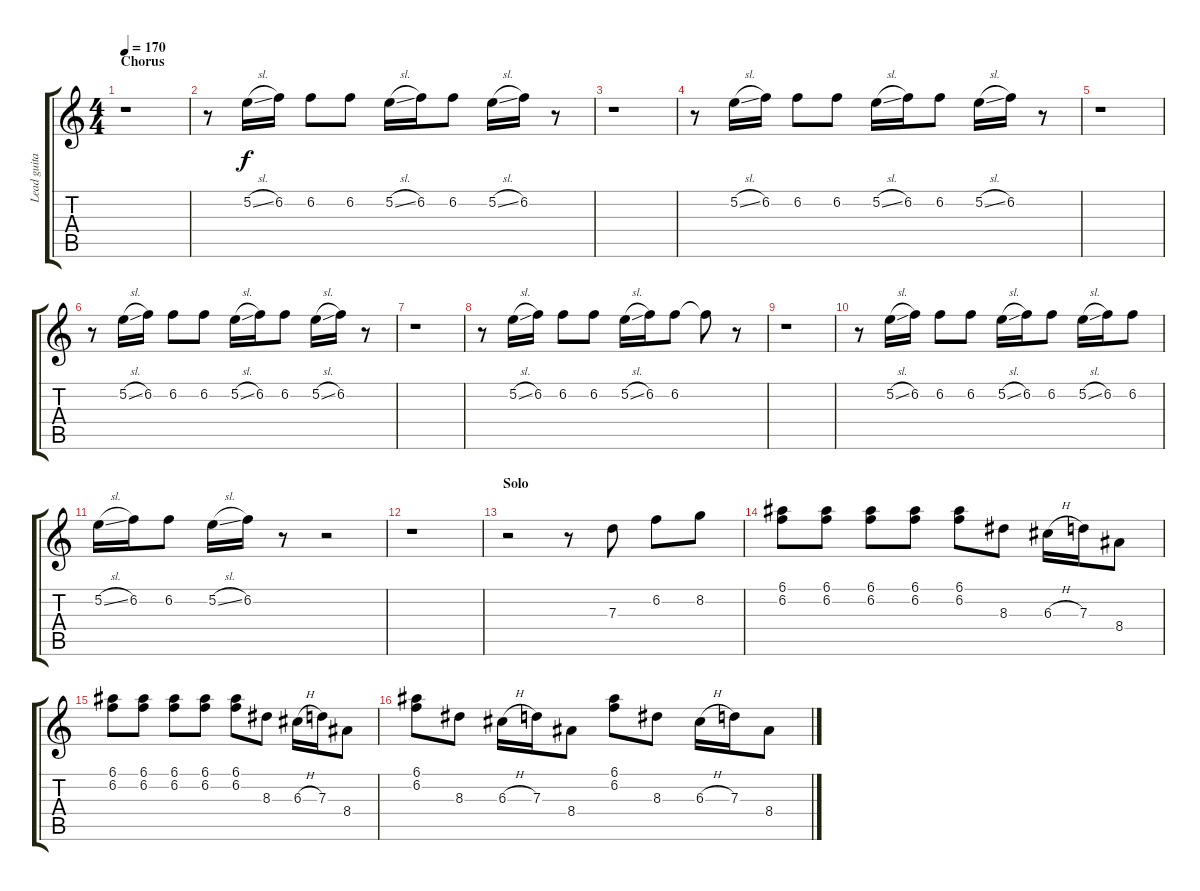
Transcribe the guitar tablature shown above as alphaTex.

\track ("Lead guitar" "Lead guita") {instrument distortionguitar}
\staff {score tabs}
\tuning (E4 B3 G3 D3 A2 E2) {hide}
\ts (4 4)
\section ("" "Chorus")
\tempo 170
\clef g2
\ks c
r.1{dy f} |
r.8 5.2{sl}.16 6.2.16 6.2.8 6.2.8 5.2{sl}.16 6.2.16 6.2.8 5.2{sl}.16 6.2.16 r.8 |
r.1 |
r.8 5.2{sl}.16 6.2.16 6.2.8 6.2.8 5.2{sl}.16 6.2.16 6.2.8 5.2{sl}.16 6.2.16 r.8 |
r.1 |
r.8 5.2{sl}.16 6.2.16 6.2.8 6.2.8 5.2{sl}.16 6.2.16 6.2.8 5.2{sl}.16 6.2.16 r.8 |
r.1 |
r.8 5.2{sl}.16 6.2.16 6.2.8 6.2.8 5.2{sl}.16 6.2.16 6.2.8 6.2{t}.8 r.8 |
r.1 |
r.8 5.2{sl}.16 6.2.16 6.2.8 6.2.8 5.2{sl}.16 6.2.16 6.2.8 5.2{sl}.16 6.2.16 6.2.8 |
5.2{sl}.16 6.2.16 6.2.8 5.2{sl}.16 6.2.16 r.8 r.2 |
r.1 |
\section ("" "Solo")
r.2 r.8 7.3.8 6.2.8 8.2.8 |
(6.1 6.2).8 (6.1 6.2).8 (6.1 6.2).8 (6.1 6.2).8 (6.1 6.2).8 8.3.8 6.3{h}.16 7.3.16 8.4.8 |
(6.1 6.2).8 (6.1 6.2).8 (6.1 6.2).8 (6.1 6.2).8 (6.1 6.2).8 8.3.8 6.3{h}.16 7.3.16 8.4.8 |
(6.1 6.2).8 8.3.8 6.3{h}.16 7.3.16 8.4.8 (6.1 6.2).8 8.3.8 6.3{h}.16 7.3.16 8.4.8
